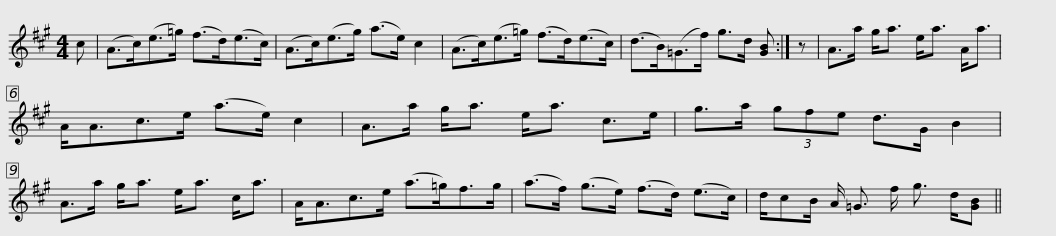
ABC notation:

X:1
L:1/8
M:4/4
I:linebreak $
K:A
V:1 treble
V:1
 c | (A>c)(e>=g) (f>d)(e>c) | (A>c)(e>g) (a>e) c2 | (A>c)(e>=g) (f>d)(e>c) | (d>B)(=G>f) g>d [GB] :| %5
 z |$ A>a g<a e<a A<a | A<Ac>e (a>e) c2 | A>a g<a e<a c>e | g>a (3gfe d>G B2 |$ %10
 A>a g<a e<a c<a | A<Ac>e (a>=g)f>g | (a>f) (g>e) (f>d) (e>c) | d/cB/ A/ =G3/2 f/ g3/2 d/[GB] || %14
